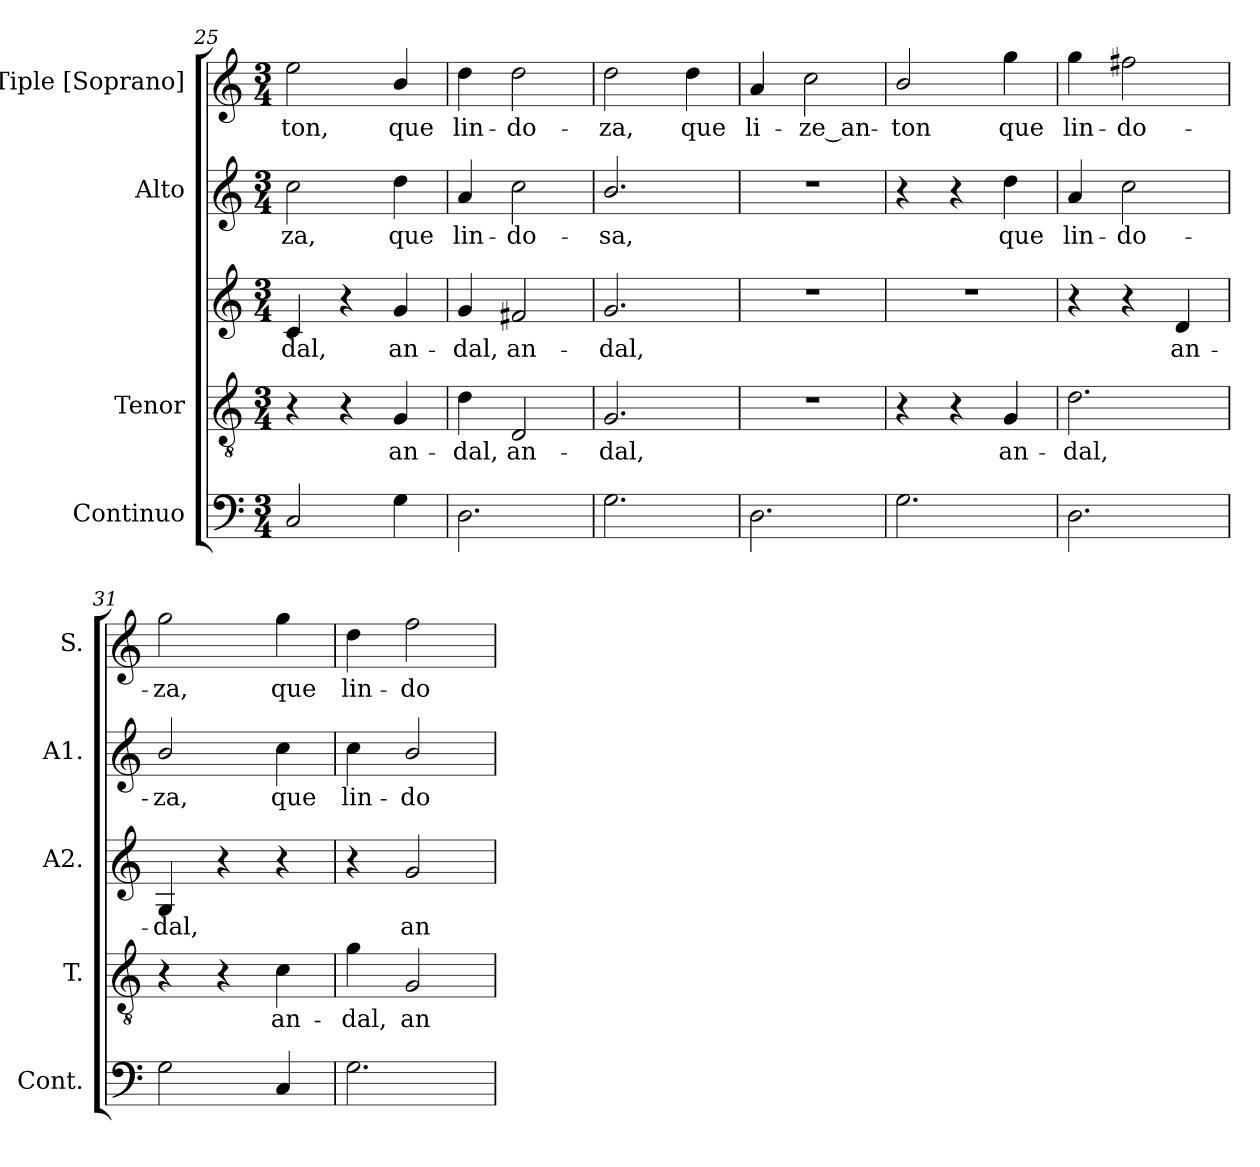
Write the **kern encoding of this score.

**kern	**kern	**text	**kern	**text	**kern	**text	**kern	**text
*part5	*part4	*part4	*part3	*part3	*part2	*part2	*part1	*part1
*staff5	*staff4	*staff4	*staff3	*staff3	*staff2	*staff2	*staff1	*staff1
*I"Continuo	*I"Tenor	*	*I""Tenor"  [Alto 2]	*	*I"Alto	*	*I"Tiple [Soprano]	*
*I'Cont.	*I'T.	*	*I'A2.	*	*I'A1.	*	*I'S.	*
*clefF4	*clefGv2	*	*clefG2	*	*clefG2	*	*clefG2	*
*	*ITrd7c12	*	*	*	*	*	*	*
*k[]	*k[]	*	*k[]	*	*k[]	*	*k[]	*
*C:	*C:	*	*C:	*	*C:	*	*C:	*
*M3/4	*M3/4	*	*M3/4	*	*M3/4	*	*M3/4	*
=25	=25	=25	=25	=25	=25	=25	=25	=25
!	!	!	!	!LO:LY:b:color=#000000	!	!	!	!
!	!	!	!	!	!	!LO:LY:b:color=#000000	!	!
!	!	!	!	!	!	!	!	!LO:LY:b:color=#000000
2Ci/	4r	.	4ci/	-dal,	2cci\	-za,	2eei\	-ton,
.	4r	.	4r	.	.	.	.	.
!	!	!LO:LY:b:color=#000000	!	!	!	!	!	!
!	!	!	!	!LO:LY:b:color=#000000	!	!	!	!
!	!	!	!	!	!	!LO:LY:b:color=#000000	!	!
!	!	!	!	!	!	!	!	!LO:LY:b:color=#000000
4Gi\	4GGi/	an-	4gi/	an-	4ddi\	que	4bi/	que
=26	=26	=26	=26	=26	=26	=26	=26	=26
!	!	!LO:LY:b:color=#000000	!	!	!	!	!	!
!	!	!	!	!LO:LY:b:color=#000000	!	!	!	!
!	!	!	!	!	!	!LO:LY:b:color=#000000	!	!
!	!	!	!	!	!	!	!	!LO:LY:b:color=#000000
2.Di\	4Di\	-dal,	4gi/	-dal,	4ai/	lin-	4ddi\	lin-
!	!	!LO:LY:b:color=#000000	!	!	!	!	!	!
!	!	!	!	!LO:LY:b:color=#000000	!	!	!	!
!	!	!	!	!	!	!LO:LY:b:color=#000000	!	!
!	!	!	!	!	!	!	!	!LO:LY:b:color=#000000
.	2DDi/	an-	2f#Xi/	an-	2cci\	-do-	2ddi\	-do-
!!LO:LB:g=z
=27	=27	=27	=27	=27	=27	=27	=27	=27
!	!	!LO:LY:b:color=#000000	!	!	!	!	!	!
!	!	!	!	!LO:LY:b:color=#000000	!	!	!	!
!	!	!	!	!	!	!LO:LY:b:color=#000000	!	!
!	!	!	!	!	!	!	!	!LO:LY:b:color=#000000
2.Gi\	2.GGi/	-dal,	2.gi/	-dal,	2.bi/	-sa,	2ddi\	-za,
!	!	!	!	!	!	!	!	!LO:LY:b:color=#000000
.	.	.	.	.	.	.	4ddi\	que
=28	=28	=28	=28	=28	=28	=28	=28	=28
!	!LO:N:vis=1	!	!LO:N:vis=1	!	!LO:N:vis=1	!	!	!
!	!	!	!	!	!	!	!	!LO:LY:b:color=#000000
2.Di\	2.r	.	2.r	.	2.r	.	4ai/	li-
!	!	!	!	!	!	!	!	!LO:LY:b:color=#000000
.	.	.	.	.	.	.	2cci\	-ze_an-
=29	=29	=29	=29	=29	=29	=29	=29	=29
!	!	!	!LO:N:vis=1	!	!	!	!	!
!	!	!	!	!	!	!	!	!LO:LY:b:color=#000000
2.Gi\	4r	.	2.r	.	4r	.	2bi/	-ton
.	4r	.	.	.	4r	.	.	.
!	!	!LO:LY:b:color=#000000	!	!	!	!	!	!
!	!	!	!	!	!	!LO:LY:b:color=#000000	!	!
!	!	!	!	!	!	!	!	!LO:LY:b:color=#000000
.	4GGi/	an-	.	.	4ddi\	que	4ggi\	que
=30	=30	=30	=30	=30	=30	=30	=30	=30
!	!	!LO:LY:b:color=#000000	!	!	!	!	!	!
!	!	!	!	!	!	!LO:LY:b:color=#000000	!	!
!	!	!	!	!	!	!	!	!LO:LY:b:color=#000000
2.Di\	2.Di\	-dal,	4r	.	4ai/	lin-	4ggi\	lin-
!	!	!	!	!	!	!LO:LY:b:color=#000000	!	!
!	!	!	!	!	!	!	!	!LO:LY:b:color=#000000
.	.	.	4r	.	2cci\	-do-	2ff#Xi\	-do-
!	!	!	!	!LO:LY:b:color=#000000	!	!	!	!
.	.	.	4di/	an-	.	.	.	.
=31	=31	=31	=31	=31	=31	=31	=31	=31
!	!	!	!	!LO:LY:b:color=#000000	!	!	!	!
!	!	!	!	!	!	!LO:LY:b:color=#000000	!	!
!	!	!	!	!	!	!	!	!LO:LY:b:color=#000000
2Gi\	4r	.	4Gi/	-dal,	2bi/	-za,	2ggi\	-za,
.	4r	.	4r	.	.	.	.	.
!	!	!LO:LY:b:color=#000000	!	!	!	!	!	!
!	!	!	!	!	!	!LO:LY:b:color=#000000	!	!
!	!	!	!	!	!	!	!	!LO:LY:b:color=#000000
4Ci/	4Ci\	an-	4r	.	4cci\	que	4ggi\	que
=32	=32	=32	=32	=32	=32	=32	=32	=32
!	!	!LO:LY:b:color=#000000	!	!	!	!	!	!
!	!	!	!	!	!	!LO:LY:b:color=#000000	!	!
!	!	!	!	!	!	!	!	!LO:LY:b:color=#000000
2.Gi\	4Gi\	-dal,	4r	.	4cci\	lin-	4ddi\	lin-
!	!	!LO:LY:b:color=#000000	!	!	!	!	!	!
!	!	!	!	!LO:LY:b:color=#000000	!	!	!	!
!	!	!	!	!	!	!LO:LY:b:color=#000000	!	!
!	!	!	!	!	!	!	!	!LO:LY:b:color=#000000
.	2GGi/	an-	2gi/	an-	2bi/	-do-	2ffi\	-do-
=	=	=	=	=	=	=	=	=
*-	*-	*-	*-	*-	*-	*-	*-	*-
